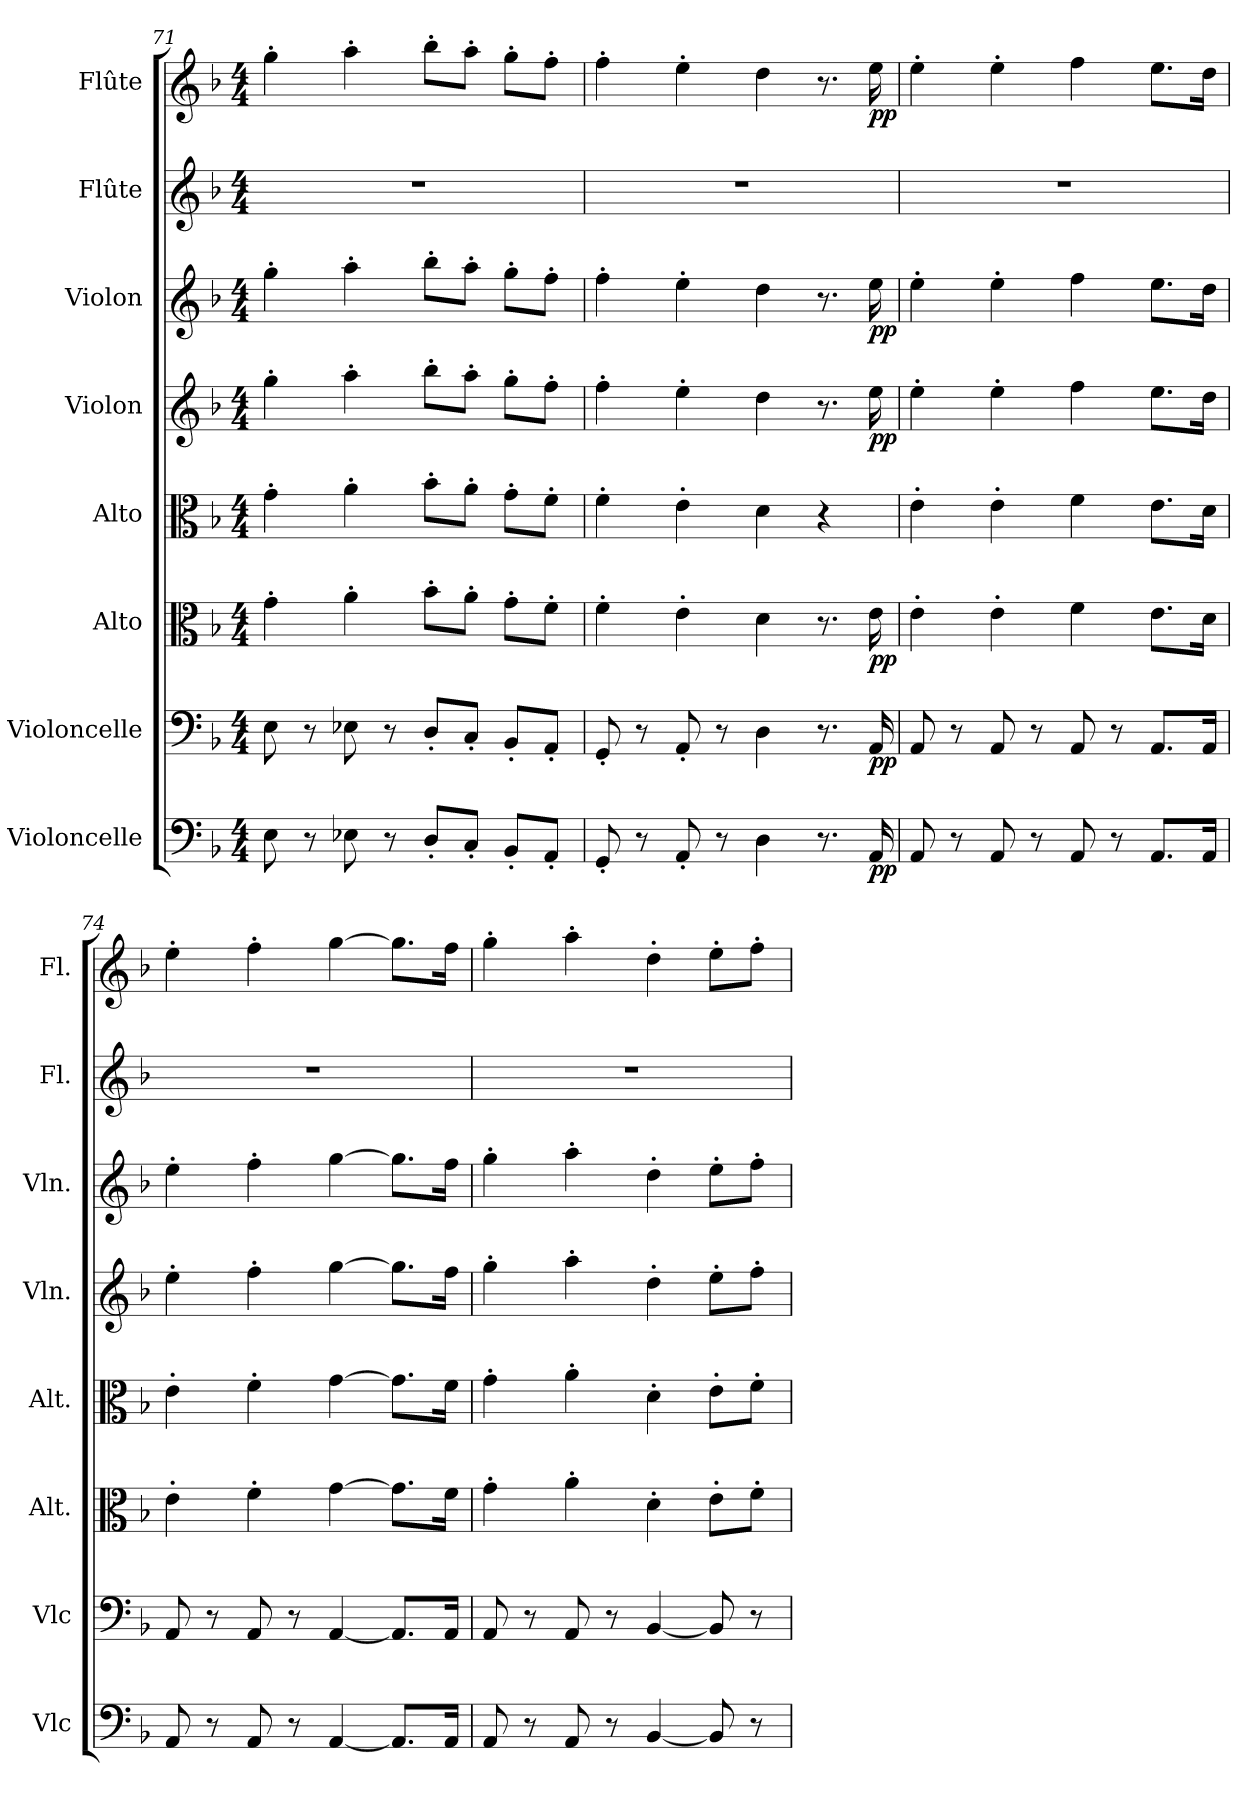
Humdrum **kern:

**kern	**dynam	**kern	**dynam	**kern	**dynam	**kern	**kern	**dynam	**kern	**dynam	**kern	**kern	**dynam
*part8	*part8	*part7	*part7	*part6	*part6	*part5	*part4	*part4	*part3	*part3	*part2	*part1	*part1
*staff8	*staff8	*staff7	*staff7	*staff6	*staff6	*staff5	*staff4	*staff4	*staff3	*staff3	*staff2	*staff1	*staff1
*I"Violoncelle	*	*I"Violoncelle	*	*I"Alto	*	*I"Alto	*I"Violon	*	*I"Violon	*	*I"Flûte	*I"Flûte	*
*I'Vlc	*	*I'Vlc	*	*I'Alt.	*	*I'Alt.	*I'Vln.	*	*I'Vln.	*	*I'Fl.	*I'Fl.	*
!!LO:PB:g=z
*clefF4	*	*clefF4	*	*clefC3	*	*clefC3	*clefG2	*	*clefG2	*	*clefG2	*clefG2	*
*k[b-]	*	*k[b-]	*	*k[b-]	*	*k[b-]	*k[b-]	*	*k[b-]	*	*k[b-]	*k[b-]	*
*M4/4	*	*M4/4	*	*M4/4	*	*M4/4	*M4/4	*	*M4/4	*	*M4/4	*M4/4	*
=71	=71	=71	=71	=71	=71	=71	=71	=71	=71	=71	=71	=71	=71
8E\	.	8E\	.	4g'\	.	4g'\	4gg'\	.	4gg'\	.	1r	4gg'\	.
8r	.	8r	.	.	.	.	.	.	.	.	.	.	.
8E-X\	.	8E-X\	.	4a'\	.	4a'\	4aa'\	.	4aa'\	.	.	4aa'\	.
8r	.	8r	.	.	.	.	.	.	.	.	.	.	.
8D'/L	.	8D'/L	.	8b-'\L	.	8b-'\L	8bb-'\L	.	8bb-'\L	.	.	8bb-'\L	.
8C'/J	.	8C'/J	.	8a'\J	.	8a'\J	8aa'\J	.	8aa'\J	.	.	8aa'\J	.
8BB-'/L	.	8BB-'/L	.	8g'\L	.	8g'\L	8gg'\L	.	8gg'\L	.	.	8gg'\L	.
8AA'/J	.	8AA'/J	.	8f'\J	.	8f'\J	8ff'\J	.	8ff'\J	.	.	8ff'\J	.
=72	=72	=72	=72	=72	=72	=72	=72	=72	=72	=72	=72	=72	=72
8GG'/	.	8GG'/	.	4f'\	.	4f'\	4ff'\	.	4ff'\	.	1r	4ff'\	.
8r	.	8r	.	.	.	.	.	.	.	.	.	.	.
8AA'/	.	8AA'/	.	4e'\	.	4e'\	4ee'\	.	4ee'\	.	.	4ee'\	.
8r	.	8r	.	.	.	.	.	.	.	.	.	.	.
4D\	.	4D\	.	4d\	.	4d\	4dd\	.	4dd\	.	.	4dd\	.
8.r	.	8.r	.	8.r	.	4r	8.r	.	8.r	.	.	8.r	.
!	!LO:DY:b	!	!LO:DY:b	!	!LO:DY:b	!	!	!LO:DY:b	!	!LO:DY:b	!	!	!LO:DY:b
16AA/	pp	16AA/	pp	16e\	pp	.	16ee\	pp	16ee\	pp	.	16ee\	pp
=73	=73	=73	=73	=73	=73	=73	=73	=73	=73	=73	=73	=73	=73
8AA/	.	8AA/	.	4e'\	.	4e'\	4ee'\	.	4ee'\	.	1r	4ee'\	.
8r	.	8r	.	.	.	.	.	.	.	.	.	.	.
8AA/	.	8AA/	.	4e'\	.	4e'\	4ee'\	.	4ee'\	.	.	4ee'\	.
8r	.	8r	.	.	.	.	.	.	.	.	.	.	.
8AA/	.	8AA/	.	4f\	.	4f\	4ff\	.	4ff\	.	.	4ff\	.
8r	.	8r	.	.	.	.	.	.	.	.	.	.	.
8.AA/L	.	8.AA/L	.	8.e\L	.	8.e\L	8.ee\L	.	8.ee\L	.	.	8.ee\L	.
16AA/Jk	.	16AA/Jk	.	16d\Jk	.	16d\Jk	16dd\Jk	.	16dd\Jk	.	.	16dd\Jk	.
=74	=74	=74	=74	=74	=74	=74	=74	=74	=74	=74	=74	=74	=74
8AA/	.	8AA/	.	4e'\	.	4e'\	4ee'\	.	4ee'\	.	1r	4ee'\	.
8r	.	8r	.	.	.	.	.	.	.	.	.	.	.
8AA/	.	8AA/	.	4f'\	.	4f'\	4ff'\	.	4ff'\	.	.	4ff'\	.
8r	.	8r	.	.	.	.	.	.	.	.	.	.	.
[4AA/	.	[4AA/	.	[4g\	.	[4g\	[4gg\	.	[4gg\	.	.	[4gg\	.
8.AA/L]	.	8.AA/L]	.	8.g\L]	.	8.g\L]	8.gg\L]	.	8.gg\L]	.	.	8.gg\L]	.
16AA/Jk	.	16AA/Jk	.	16f\Jk	.	16f\Jk	16ff\Jk	.	16ff\Jk	.	.	16ff\Jk	.
=75	=75	=75	=75	=75	=75	=75	=75	=75	=75	=75	=75	=75	=75
8AA/	.	8AA/	.	4g'\	.	4g'\	4gg'\	.	4gg'\	.	1r	4gg'\	.
8r	.	8r	.	.	.	.	.	.	.	.	.	.	.
8AA/	.	8AA/	.	4a'\	.	4a'\	4aa'\	.	4aa'\	.	.	4aa'\	.
8r	.	8r	.	.	.	.	.	.	.	.	.	.	.
[4BB-/	.	[4BB-/	.	4d'\	.	4d'\	4dd'\	.	4dd'\	.	.	4dd'\	.
8BB-/]	.	8BB-/]	.	8e'\L	.	8e'\L	8ee'\L	.	8ee'\L	.	.	8ee'\L	.
8r	.	8r	.	8f'\J	.	8f'\J	8ff'\J	.	8ff'\J	.	.	8ff'\J	.
=	=	=	=	=	=	=	=	=	=	=	=	=	=
*-	*-	*-	*-	*-	*-	*-	*-	*-	*-	*-	*-	*-	*-
